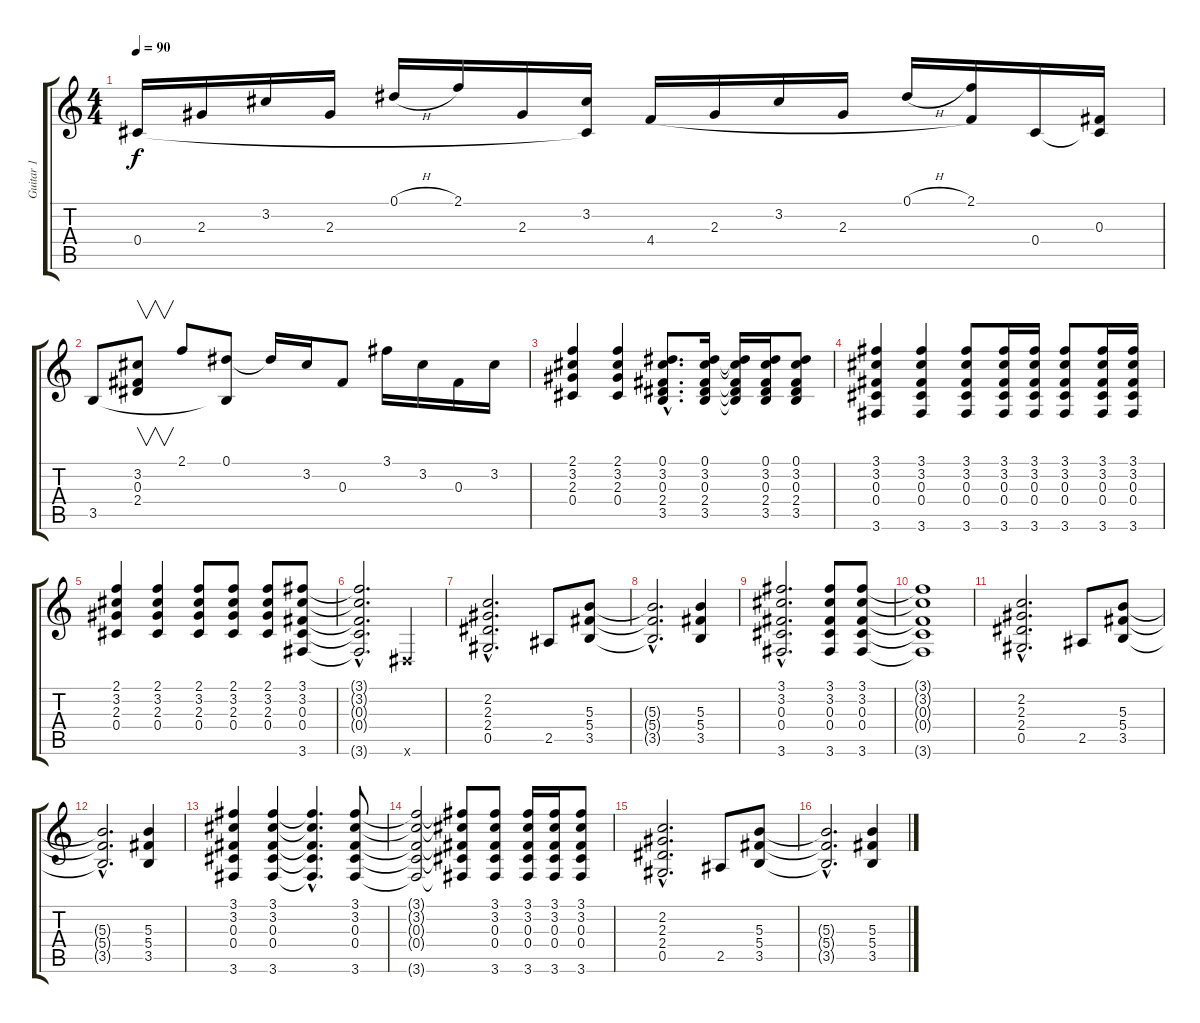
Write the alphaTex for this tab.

\track ("Guitar 1" "Guitar 1") {instrument electricguitarclean}
\staff {score tabs}
\tuning (Eb4 Bb3 Gb3 Db3 Ab2 Eb2) {hide}
\ts (4 4)
\tempo 90
\clef g2
\ks c
0.4.16{dy f} 2.3.16 3.2.16 2.3.16 0.1{h}.16 2.1.16 2.3.16 (3.2 0.4{t}).16 4.4.16 2.3.16 3.2.16 2.3.16 0.1{h}.16 (2.1 4.4{t}).16 0.4.16 (0.3 0.4{t}).16 |
3.5.8 (3.2 0.3 2.4).8{v} 2.1.8 (0.1 3.5{t}).8 0.1{t}.16 3.2.16 0.3.8 3.1.16 3.2.16 0.3.16 3.2.16 |
(2.1 3.2 2.3 0.4).4 (2.1 3.2 2.3 0.4).4 (0.1{hac} 3.2{hac} 0.3{hac} 2.4{hac} 3.5{hac}).8{d} (0.1 3.2 0.3 2.4 3.5).16 (0.1{t} 3.2{t} 0.3{t} 2.4{t} 3.5{t}).16 (0.1 3.2 0.3 2.4 3.5).16 (0.1 3.2 0.3 2.4 3.5).8 |
(3.1 3.2 0.3 0.4 3.6).4 (3.1 3.2 0.3 0.4 3.6).4 (3.1 3.2 0.3 0.4 3.6).8 (3.1 3.2 0.3 0.4 3.6).16 (3.1 3.2 0.3 0.4 3.6).16 (3.1 3.2 0.3 0.4 3.6).8 (3.1 3.2 0.3 0.4 3.6).16 (3.1 3.2 0.3 0.4 3.6).16 |
(2.1 3.2 2.3 0.4).4 (2.1 3.2 2.3 0.4).4 (2.1 3.2 2.3 0.4).8 (2.1 3.2 2.3 0.4).8 (2.1 3.2 2.3 0.4).8 (3.1 3.2 0.3 0.4 3.6).8 |
(3.1{hac t} 3.2{hac t} 0.3{hac t} 0.4{hac t} 3.6{hac t}).2{d instrument overdrivenguitar} 0.6{x}.4 |
(2.2{hac} 2.3{hac} 2.4{hac} 0.5{hac}).2{d} 2.5.8 (5.3 5.4 3.5).8 |
(5.3{hac t} 5.4{hac t} 3.5{hac t}).2{d} (5.3 5.4 3.5).4 |
(3.1{hac} 3.2{hac} 0.3{hac} 0.4{hac} 3.6{hac}).2{d} (3.1 3.2 0.3 0.4 3.6).8 (3.1 3.2 0.3 0.4 3.6).8 |
(3.1{t} 3.2{t} 0.3{t} 0.4{t} 3.6{t}).1 |
(2.2{hac} 2.3{hac} 2.4{hac} 0.5{hac}).2{d} 2.5.8 (5.3 5.4 3.5).8 |
(5.3{hac t} 5.4{hac t} 3.5{hac t}).2{d} (5.3 5.4 3.5).4 |
(3.1 3.2 0.3 0.4 3.6).4 (3.1 3.2 0.3 0.4 3.6).4 (3.1{hac t} 3.2{hac t} 0.3{hac t} 0.4{hac t} 3.6{hac t}).4{d} (3.1 3.2 0.3 0.4 3.6).8 |
(3.1{t} 3.2{t} 0.3{t} 0.4{t} 3.6{t}).2 (3.1{t} 3.2{t} 0.3{t} 0.4{t} 3.6{t}).8 (3.1 3.2 0.3 0.4 3.6).8 (3.1 3.2 0.3 0.4 3.6).16 (3.1 3.2 0.3 0.4 3.6).16 (3.1 3.2 0.3 0.4 3.6).8 |
(2.2{hac} 2.3{hac} 2.4{hac} 0.5{hac}).2{d} 2.5.8 (5.3 5.4 3.5).8 |
(5.3{hac t} 5.4{hac t} 3.5{hac t}).2{d} (5.3 5.4 3.5).4
